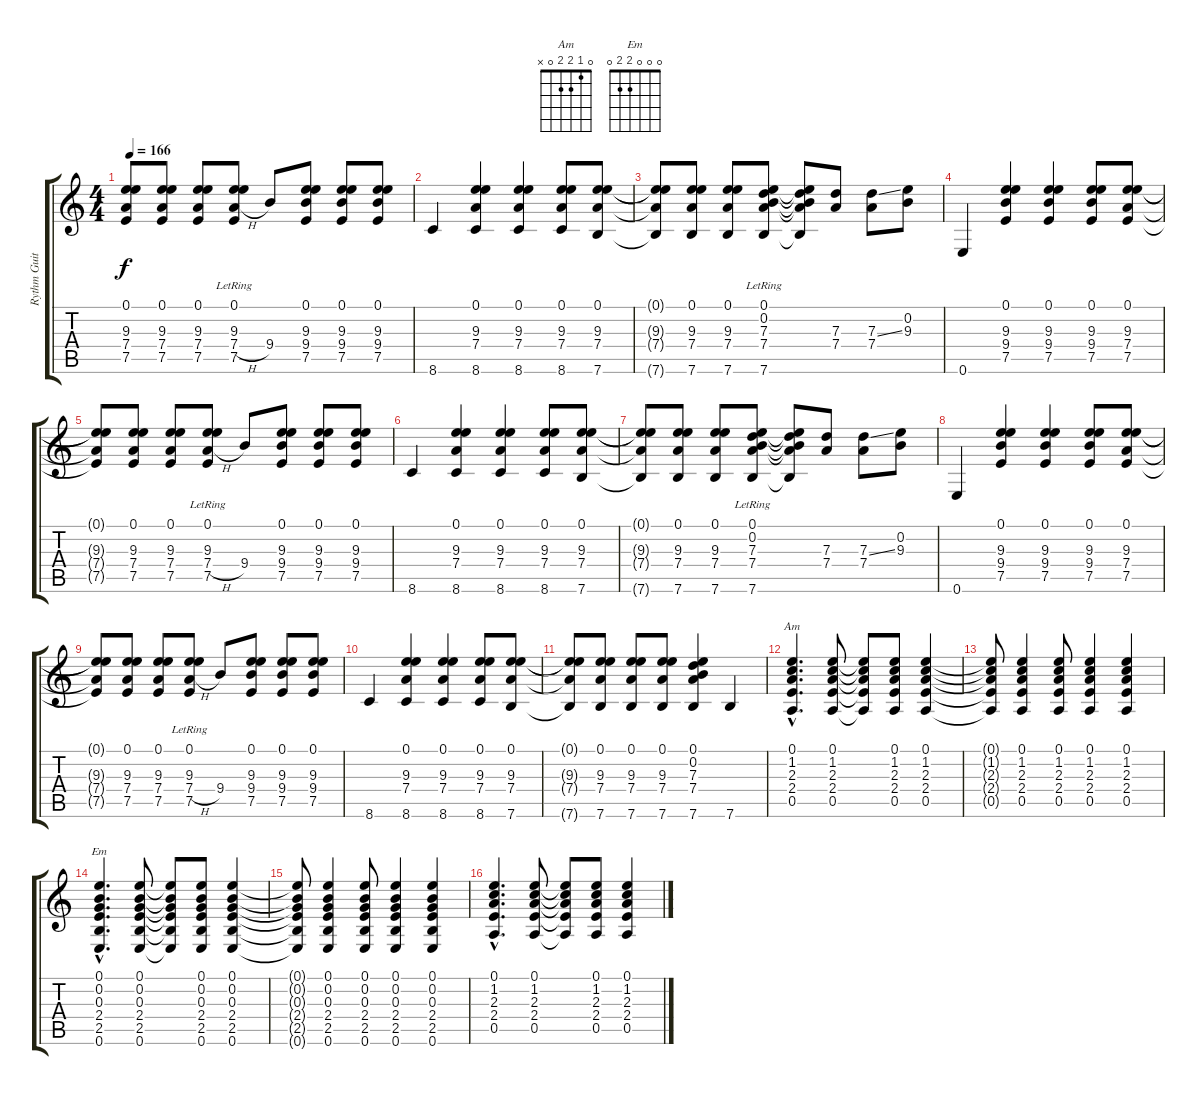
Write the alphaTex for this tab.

\track ("Rythm Guitar" "Rythm Guit") {instrument distortionguitar}
\staff {score tabs}
\tuning (E4 B3 G3 D3 A2 E2) {hide}
\chord ("Am" 0 1 2 2 0 x)
\chord ("Em" 0 0 0 2 2 0)
\ts (4 4)
\tempo 166
\clef g2
\ks c
(0.1{t} 9.3{t} 7.4{t} 7.5{t}).8{dy f} (0.1 9.3 7.4 7.5).8 (0.1 9.3 7.4 7.5).8 (0.1{lr} 9.3{lr} 7.4{h} 7.5{lr}).8 9.4.8 (0.1 9.3 9.4 7.5).8 (0.1 9.3 9.4 7.5).8 (0.1 9.3 9.4 7.5).8 |
8.6.4 (0.1 9.3 7.4 8.6).4 (0.1 9.3 7.4 8.6).4 (0.1 9.3 7.4 8.6).8 (0.1 9.3 7.4 7.6).8 |
(0.1{t} 9.3{t} 7.4{t} 7.6{t}).8 (0.1 9.3 7.4 7.6).8 (0.1 9.3 7.4 7.6).8 (0.1{lr} 0.2{lr} 7.3{lr} 7.4{lr} 7.6{lr}).8 (0.1{t} 0.2{t} 7.3{t} 7.4{t} 7.6{t}).8 (7.3 7.4).8 (7.3{ss} 7.4).8 (0.2 9.3).8 |
0.6.4 (0.1 9.3 9.4 7.5).4 (0.1 9.3 9.4 7.5).4 (0.1 9.3 9.4 7.5).8 (0.1 9.3 7.4 7.5).8 |
(0.1{t} 9.3{t} 7.4{t} 7.5{t}).8 (0.1 9.3 7.4 7.5).8 (0.1 9.3 7.4 7.5).8 (0.1{lr} 9.3{lr} 7.4{h} 7.5{lr}).8 9.4.8 (0.1 9.3 9.4 7.5).8 (0.1 9.3 9.4 7.5).8 (0.1 9.3 9.4 7.5).8 |
8.6.4 (0.1 9.3 7.4 8.6).4 (0.1 9.3 7.4 8.6).4 (0.1 9.3 7.4 8.6).8 (0.1 9.3 7.4 7.6).8 |
(0.1{t} 9.3{t} 7.4{t} 7.6{t}).8 (0.1 9.3 7.4 7.6).8 (0.1 9.3 7.4 7.6).8 (0.1{lr} 0.2{lr} 7.3{lr} 7.4{lr} 7.6{lr}).8 (0.1{t} 0.2{t} 7.3{t} 7.4{t} 7.6{t}).8 (7.3 7.4).8 (7.3{ss} 7.4).8 (0.2 9.3).8 |
0.6.4 (0.1 9.3 9.4 7.5).4 (0.1 9.3 9.4 7.5).4 (0.1 9.3 9.4 7.5).8 (0.1 9.3 7.4 7.5).8 |
(0.1{t} 9.3{t} 7.4{t} 7.5{t}).8 (0.1 9.3 7.4 7.5).8 (0.1 9.3 7.4 7.5).8 (0.1{lr} 9.3{lr} 7.4{h} 7.5{lr}).8 9.4.8 (0.1 9.3 9.4 7.5).8 (0.1 9.3 9.4 7.5).8 (0.1 9.3 9.4 7.5).8 |
8.6.4 (0.1 9.3 7.4 8.6).4 (0.1 9.3 7.4 8.6).4 (0.1 9.3 7.4 8.6).8 (0.1 9.3 7.4 7.6).8 |
(0.1{t} 9.3{t} 7.4{t} 7.6{t}).8 (0.1 9.3 7.4 7.6).8 (0.1 9.3 7.4 7.6).8 (0.1 9.3 7.4 7.6).8 (0.1 0.2 7.3 7.4 7.6).4 7.6.4 |
(0.1{hac} 1.2{hac} 2.3{hac} 2.4{hac} 0.5{hac}).4{d ch "Am"} (0.1 1.2 2.3 2.4 0.5).8 (0.1{t} 1.2{t} 2.3{t} 2.4{t} 0.5{t}).8 (0.1 1.2 2.3 2.4 0.5).8 (0.1 1.2 2.3 2.4 0.5).4 |
(0.1{t} 1.2{t} 2.3{t} 2.4{t} 0.5{t}).8 (0.1 1.2 2.3 2.4 0.5).4 (0.1 1.2 2.3 2.4 0.5).8 (0.1 1.2 2.3 2.4 0.5).4 (0.1 1.2 2.3 2.4 0.5).4 |
(0.1{hac} 0.2{hac} 0.3{hac} 2.4{hac} 2.5{hac} 0.6{hac}).4{d ch "Em"} (0.1 0.2 0.3 2.4 2.5 0.6).8 (0.1{t} 0.2{t} 0.3{t} 2.4{t} 2.5{t} 0.6{t}).8 (0.1 0.2 0.3 2.4 2.5 0.6).8 (0.1 0.2 0.3 2.4 2.5 0.6).4 |
(0.1{t} 0.2{t} 0.3{t} 2.4{t} 2.5{t} 0.6{t}).8 (0.1 0.2 0.3 2.4 2.5 0.6).4 (0.1 0.2 0.3 2.4 2.5 0.6).8 (0.1 0.2 0.3 2.4 2.5 0.6).4 (0.1 0.2 0.3 2.4 2.5 0.6).4 |
(0.1{hac} 1.2{hac} 2.3{hac} 2.4{hac} 0.5{hac}).4{d} (0.1 1.2 2.3 2.4 0.5).8 (0.1{t} 1.2{t} 2.3{t} 2.4{t} 0.5{t}).8 (0.1 1.2 2.3 2.4 0.5).8 (0.1 1.2 2.3 2.4 0.5).4
